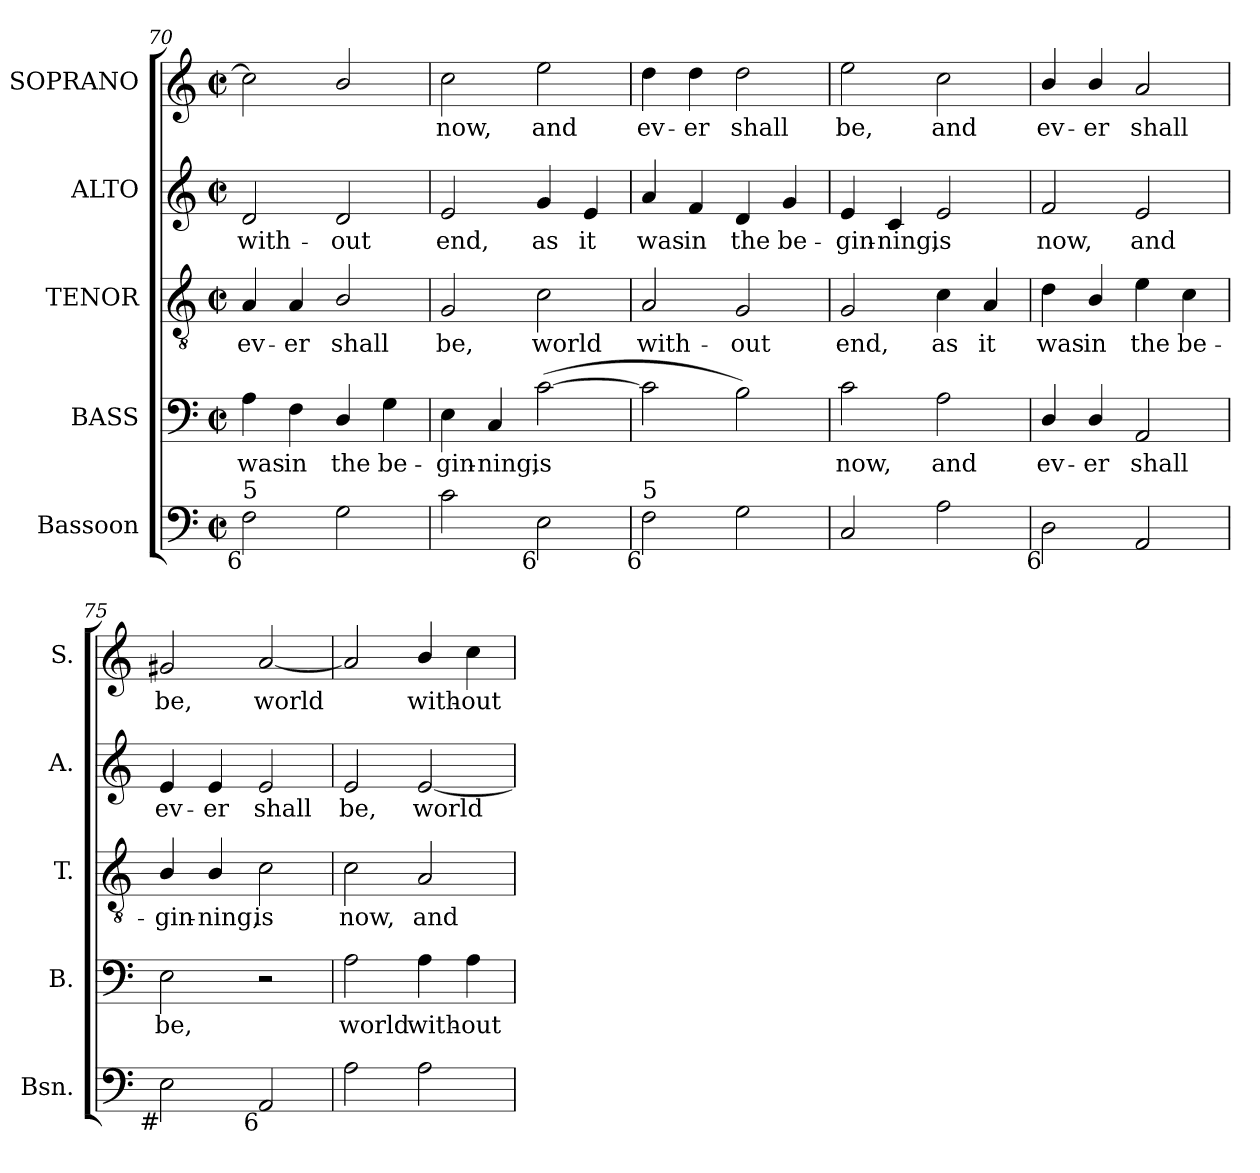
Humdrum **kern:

**kern	**kern	**text	**kern	**text	**kern	**text	**kern	**text
*part5	*part4	*part4	*part3	*part3	*part2	*part2	*part1	*part1
*staff5	*staff4	*staff4	*staff3	*staff3	*staff2	*staff2	*staff1	*staff1
*I"Bassoon	*I"BASS	*	*I"TENOR	*	*I"ALTO	*	*I"SOPRANO	*
*I'Bsn.	*I'B.	*	*I'T.	*	*I'A.	*	*I'S.	*
*clefF4	*clefF4	*	*clefGv2	*	*clefG2	*	*clefG2	*
*	*	*	*ITrd7c12	*	*	*	*	*
*k[]	*k[]	*	*k[]	*	*k[]	*	*k[]	*
*C:	*C:	*	*C:	*	*C:	*	*C:	*
*M2/2	*M2/2	*	*M2/2	*	*M2/2	*	*M2/2	*
*met(c|)	*met(c|)	*	*met(c|)	*	*met(c|)	*	*met(c|)	*
=70	=70	=70	=70	=70	=70	=70	=70	=70
!	!	!LO:LY:b:color=#000000	!	!	!	!	!	!
!	!	!	!	!LO:LY:b:color=#000000	!	!	!	!
!LO:TX:b:rj:t=6	!	!	!	!	!	!	!	!
!LO:TX:t=5	!	!	!	!	!	!	!	!
!	!	!	!	!	!	!LO:LY:b:color=#000000	!	!
2Fi\	4Ai\	was	4AAi/	ev-	2di/	with-	2cci\]	.
!	!	!LO:LY:b:color=#000000	!	!	!	!	!	!
!	!	!	!	!LO:LY:b:color=#000000	!	!	!	!
.	4Fi\	in	4AAi/	-er	.	.	.	.
!	!	!LO:LY:b:color=#000000	!	!	!	!	!	!
!	!	!	!	!LO:LY:b:color=#000000	!	!	!	!
!	!	!	!	!	!	!LO:LY:b:color=#000000	!	!
2Gi\	4Di/	the	2BBi/	shall	2di/	-out	2bi/	.
!	!	!LO:LY:b:color=#000000	!	!	!	!	!	!
.	4Gi\	be-	.	.	.	.	.	.
=71	=71	=71	=71	=71	=71	=71	=71	=71
!	!	!LO:LY:b:color=#000000	!	!	!	!	!	!
!	!	!	!	!LO:LY:b:color=#000000	!	!	!	!
!	!	!	!	!	!	!LO:LY:b:color=#000000	!	!
!	!	!	!	!	!	!	!	!LO:LY:b:color=#000000
2ci\	4Ei\	-gin-	2GGi/	be,	2ei/	end,	2cci\	now,
!	!	!LO:LY:b:color=#000000	!	!	!	!	!	!
.	4Ci/	-ning,	.	.	.	.	.	.
!	!	!LO:LY:b:color=#000000	!	!	!	!	!	!
!	!	!	!	!LO:LY:b:color=#000000	!	!	!	!
!	!	!	!	!	!	!LO:LY:b:color=#000000	!	!
!LO:TX:b:rj:t=6	!	!	!	!	!	!	!	!
!	!	!	!	!	!	!	!	!LO:LY:b:color=#000000
2Ei\	([2ci\	is	2Ci\	world	4gi/	as	2eei\	and
!	!	!	!	!	!	!LO:LY:b:color=#000000	!	!
.	.	.	.	.	4ei/	it	.	.
=72	=72	=72	=72	=72	=72	=72	=72	=72
!	!	!	!	!LO:LY:b:color=#000000	!	!	!	!
!	!	!	!	!	!	!LO:LY:b:color=#000000	!	!
!LO:TX:b:rj:t=6	!	!	!	!	!	!	!	!
!LO:TX:t=5	!	!	!	!	!	!	!	!
!	!	!	!	!	!	!	!	!LO:LY:b:color=#000000
2Fi\	2ci\]	.	2AAi/	with-	4ai/	was	4ddi\	ev-
!	!	!	!	!	!	!LO:LY:b:color=#000000	!	!
!	!	!	!	!	!	!	!	!LO:LY:b:color=#000000
.	.	.	.	.	4fi/	in	4ddi\	-er
!	!	!	!	!LO:LY:b:color=#000000	!	!	!	!
!	!	!	!	!	!	!LO:LY:b:color=#000000	!	!
!	!	!	!	!	!	!	!	!LO:LY:b:color=#000000
2Gi\	2Bi\)	.	2GGi/	-out	4di/	the	2ddi\	shall
!	!	!	!	!	!	!LO:LY:b:color=#000000	!	!
.	.	.	.	.	4gi/	be-	.	.
!!LO:PB:g=z
=73	=73	=73	=73	=73	=73	=73	=73	=73
!	!	!LO:LY:b:color=#000000	!	!	!	!	!	!
!	!	!	!	!LO:LY:b:color=#000000	!	!	!	!
!	!	!	!	!	!	!LO:LY:b:color=#000000	!	!
!	!	!	!	!	!	!	!	!LO:LY:b:color=#000000
2Ci/	2ci\	now,	2GGi/	end,	4ei/	-gin-	2eei\	be,
!	!	!	!	!	!	!LO:LY:b:color=#000000	!	!
.	.	.	.	.	4ci/	-ning,	.	.
!	!	!LO:LY:b:color=#000000	!	!	!	!	!	!
!	!	!	!	!LO:LY:b:color=#000000	!	!	!	!
!	!	!	!	!	!	!LO:LY:b:color=#000000	!	!
!	!	!	!	!	!	!	!	!LO:LY:b:color=#000000
2Ai\	2Ai\	and	4Ci\	as	2ei/	is	2cci\	and
!	!	!	!	!LO:LY:b:color=#000000	!	!	!	!
.	.	.	4AAi/	it	.	.	.	.
=74	=74	=74	=74	=74	=74	=74	=74	=74
!	!	!LO:LY:b:color=#000000	!	!	!	!	!	!
!	!	!	!	!LO:LY:b:color=#000000	!	!	!	!
!	!	!	!	!	!	!LO:LY:b:color=#000000	!	!
!LO:TX:b:rj:t=6	!	!	!	!	!	!	!	!
!	!	!	!	!	!	!	!	!LO:LY:b:color=#000000
2Di\	4Di/	ev-	4Di\	was	2fi/	now,	4bi/	ev-
!	!	!LO:LY:b:color=#000000	!	!	!	!	!	!
!	!	!	!	!LO:LY:b:color=#000000	!	!	!	!
!	!	!	!	!	!	!	!	!LO:LY:b:color=#000000
.	4Di/	-er	4BBi/	in	.	.	4bi/	-er
!	!	!LO:LY:b:color=#000000	!	!	!	!	!	!
!	!	!	!	!LO:LY:b:color=#000000	!	!	!	!
!	!	!	!	!	!	!LO:LY:b:color=#000000	!	!
!	!	!	!	!	!	!	!	!LO:LY:b:color=#000000
2AAi/	2AAi/	shall	4Ei\	the	2ei/	and	2ai/	shall
!	!	!	!	!LO:LY:b:color=#000000	!	!	!	!
.	.	.	4Ci\	be-	.	.	.	.
=75	=75	=75	=75	=75	=75	=75	=75	=75
!	!	!LO:LY:b:color=#000000	!	!	!	!	!	!
!	!	!	!	!LO:LY:b:color=#000000	!	!	!	!
!	!	!	!	!	!	!LO:LY:b:color=#000000	!	!
!LO:TX:b:rj:t=#	!	!	!	!	!	!	!	!
!	!	!	!	!	!	!	!	!LO:LY:b:color=#000000
2Ei\	2Ei\	be,	4BBi/	-gin-	4ei/	ev-	2g#Xi/	be,
!	!	!	!	!LO:LY:b:color=#000000	!	!	!	!
!	!	!	!	!	!	!LO:LY:b:color=#000000	!	!
.	.	.	4BBi/	-ning,	4ei/	-er	.	.
!	!	!	!	!LO:LY:b:color=#000000	!	!	!	!
!	!	!	!	!	!	!LO:LY:b:color=#000000	!	!
!LO:TX:b:rj:t=6	!	!	!	!	!	!	!	!
!	!	!	!	!	!	!	!	!LO:LY:b:color=#000000
2AAi/	2r	.	2Ci\	is	2ei/	shall	[2ai/	world
=76	=76	=76	=76	=76	=76	=76	=76	=76
!	!	!LO:LY:b:color=#000000	!	!	!	!	!	!
!	!	!	!	!LO:LY:b:color=#000000	!	!	!	!
!	!	!	!	!	!	!LO:LY:b:color=#000000	!	!
2Ai\	2Ai\	world	2Ci\	now,	2ei/	be,	2ai/]	.
!	!	!LO:LY:b:color=#000000	!	!	!	!	!	!
!	!	!	!	!LO:LY:b:color=#000000	!	!	!	!
!	!	!	!	!	!	!LO:LY:b:color=#000000	!	!
!	!	!	!	!	!	!	!	!LO:LY:b:color=#000000
2Ai\	4Ai\	with-	2AAi/	and	[2ei/	world	4bi/	with-
!	!	!LO:LY:b:color=#000000	!	!	!	!	!	!
!	!	!	!	!	!	!	!	!LO:LY:b:color=#000000
.	4Ai\	-out	.	.	.	.	4cci\	-out
=	=	=	=	=	=	=	=	=
*-	*-	*-	*-	*-	*-	*-	*-	*-
